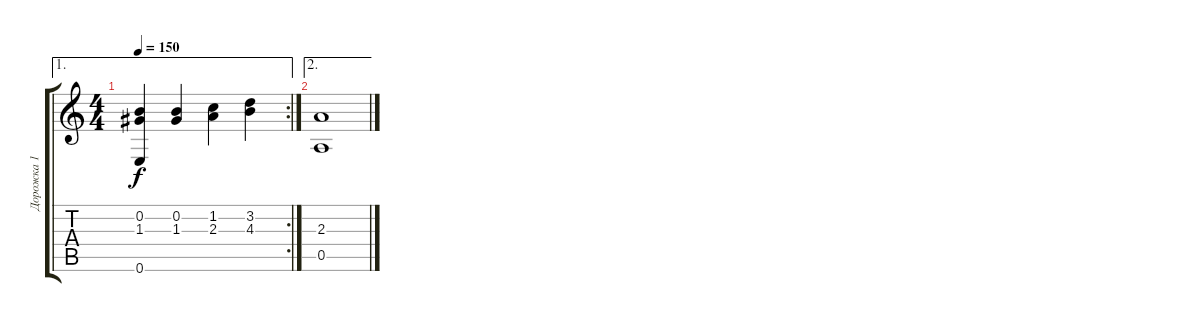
\track ("Дорожка 1" "Дорожка 1") {instrument acousticguitarsteel}
\staff {score tabs}
\tuning (E4 B3 G3 D3 A2 E2) {hide}
\ae 1
\rc 2
\ts (4 4)
\tempo 150
\clef g2
\ks c
(0.2 1.3 0.6).4{dy f} (0.2 1.3).4 (1.2 2.3).4 (3.2 4.3).4 |
\ae 2
(2.3 0.5).1
